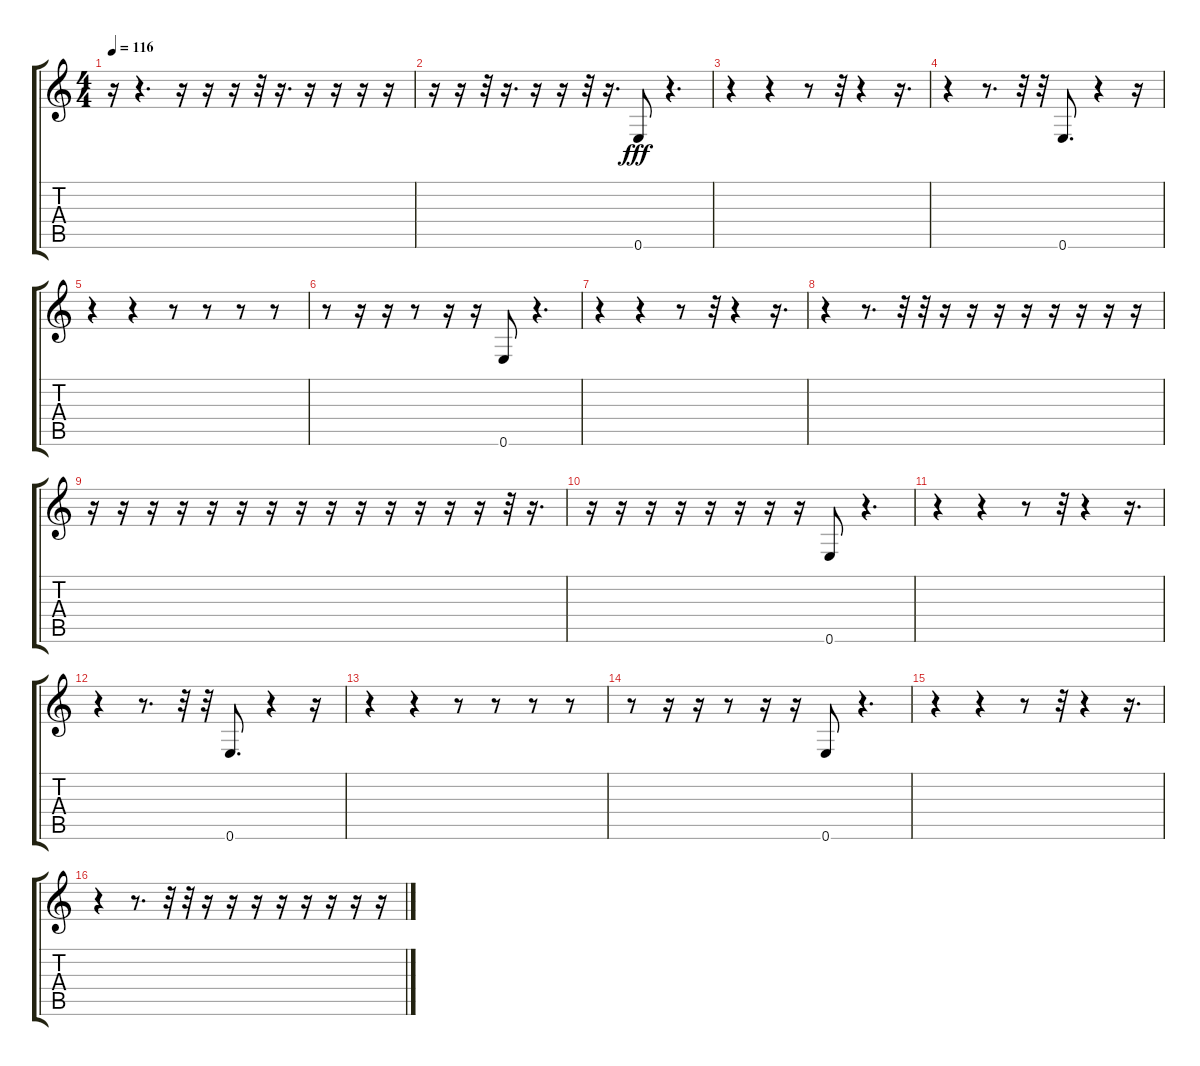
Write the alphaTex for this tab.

\track "" {instrument electricbassfinger}
\staff {score tabs}
\tuning (E4 B3 G3 D3 A2 E2) {hide}
\ts (4 4)
\tempo 116
\clef g2
\ks c
r.16{dy ff} r.4{d} r.16 r.16 r.16 r.32 r.16{d} r.16 r.16 r.16 r.16 |
r.16 r.16 r.32 r.16{d} r.16 r.16 r.32 r.16{d} 0.6.8{dy fff} r.4{d} |
r.4 r.4 r.8 r.32 r.4 r.16{d} |
r.4 r.8{d} r.32 r.32 0.6.8{d} r.4 r.16 |
r.4 r.4 r.8 r.8 r.8 r.8 |
r.8 r.16 r.16 r.8 r.16 r.16 0.6.8 r.4{d} |
r.4 r.4 r.8 r.32 r.4 r.16{d} |
r.4 r.8{d} r.32 r.32 r.16 r.16 r.16 r.16 r.16 r.16 r.16 r.16 |
r.16 r.16 r.16 r.16 r.16 r.16 r.16 r.16 r.16 r.16 r.16 r.16 r.16 r.16 r.32 r.16{d} |
r.16 r.16 r.16 r.16 r.16 r.16 r.16 r.16 0.6.8 r.4{d} |
r.4 r.4 r.8 r.32 r.4 r.16{d} |
r.4 r.8{d} r.32 r.32 0.6.8{d} r.4 r.16 |
r.4 r.4 r.8 r.8 r.8 r.8 |
r.8 r.16 r.16 r.8 r.16 r.16 0.6.8 r.4{d} |
r.4 r.4 r.8 r.32 r.4 r.16{d} |
r.4 r.8{d} r.32 r.32 r.16 r.16 r.16 r.16 r.16 r.16 r.16 r.16
